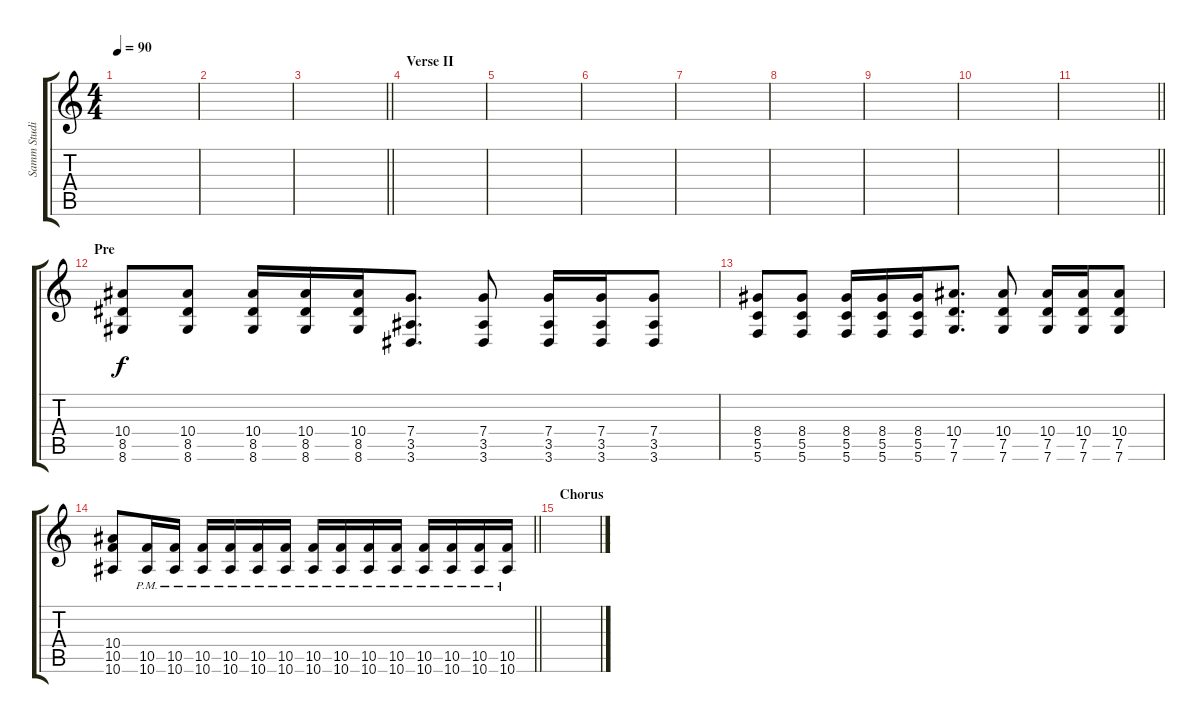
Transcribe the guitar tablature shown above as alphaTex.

\track ("Samm Studio" "Samm Studi") {instrument distortionguitar}
\staff {score tabs}
\tuning (D4 A3 F3 C3 G2 C2) {hide}
\ts (4 4)
\tempo 90
\clef g2
\ks c
|
|
\barLineRight lightlight
|
\section ("" "Verse II")
|
|
|
|
|
|
|
\barLineRight lightlight
|
\section ("" "Pre")
(10.4 8.5 8.6).8 (10.4 8.5 8.6).8 (10.4 8.5 8.6).16 (10.4 8.5 8.6).16 (10.4 8.5 8.6).16 (7.4 3.5 3.6).8{d} (7.4 3.5 3.6).8 (7.4 3.5 3.6).16 (7.4 3.5 3.6).16 (7.4 3.5 3.6).8 |
(8.4 5.5 5.6).8 (8.4 5.5 5.6).8 (8.4 5.5 5.6).16 (8.4 5.5 5.6).16 (8.4 5.5 5.6).16 (10.4 7.5 7.6).8{d} (10.4 7.5 7.6).8 (10.4 7.5 7.6).16 (10.4 7.5 7.6).16 (10.4 7.5 7.6).8 |
\barLineRight lightlight
(10.4 10.5 10.6).8 (10.5{pm} 10.6{pm}).16 (10.5{pm} 10.6{pm}).16 (10.5{pm} 10.6{pm}).16 (10.5{pm} 10.6{pm}).16 (10.5{pm} 10.6{pm}).16 (10.5{pm} 10.6{pm}).16 (10.5{pm} 10.6{pm}).16 (10.5{pm} 10.6{pm}).16 (10.5{pm} 10.6{pm}).16 (10.5{pm} 10.6{pm}).16 (10.5{pm} 10.6{pm}).16 (10.5{pm} 10.6{pm}).16 (10.5{pm} 10.6{pm}).16 (10.5{pm} 10.6{pm}).16 |
\section ("" "Chorus")
